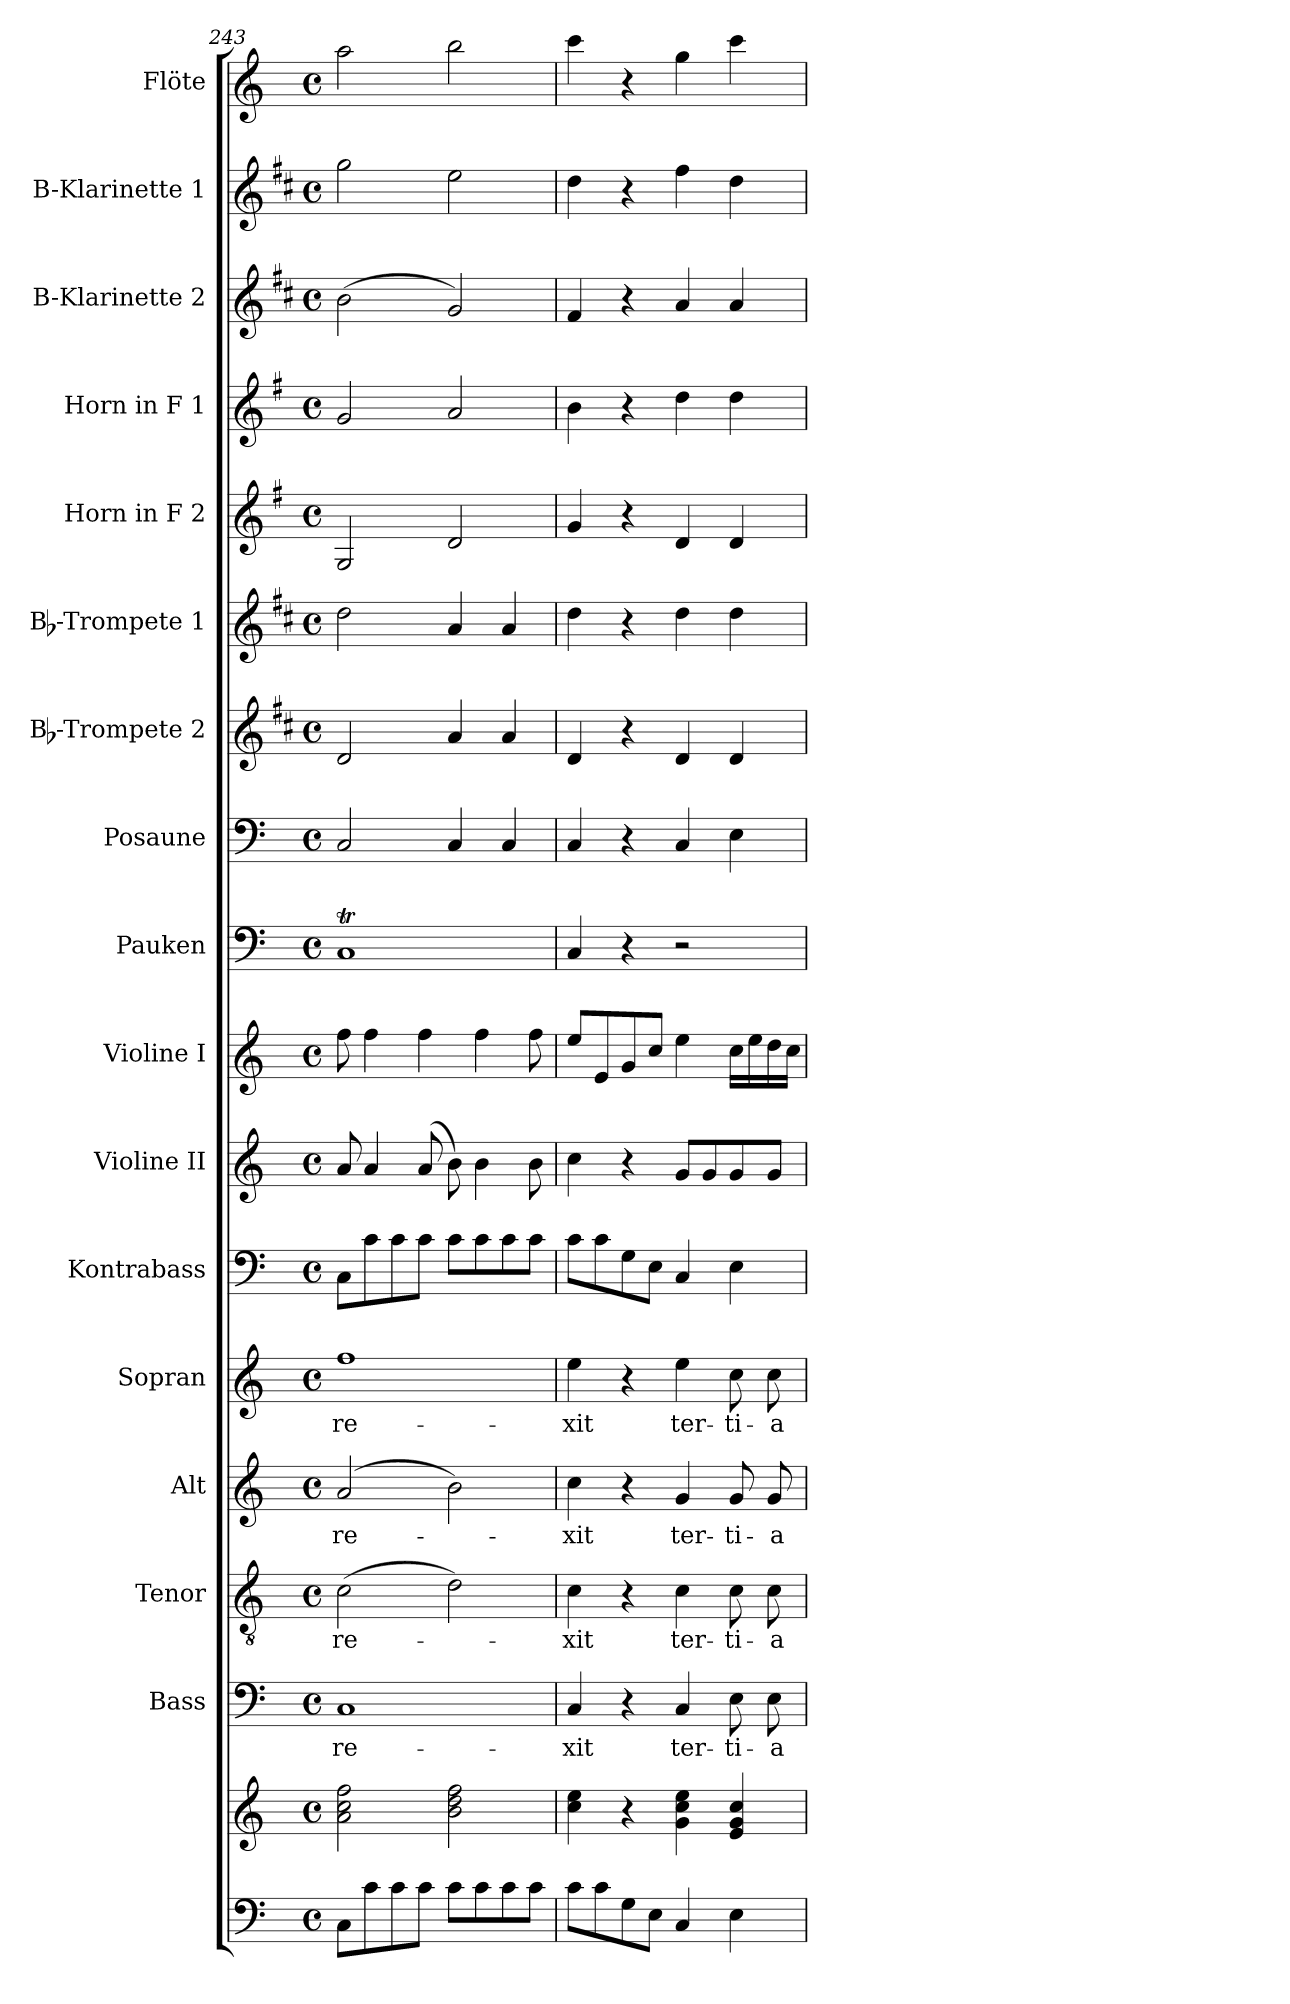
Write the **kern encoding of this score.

**kern	**kern	**kern	**text	**kern	**text	**kern	**text	**kern	**text	**kern	**kern	**kern	**kern	**kern	**kern	**kern	**kern	**kern	**kern	**kern	**kern
*part17	*part17	*part16	*part16	*part15	*part15	*part14	*part14	*part13	*part13	*part12	*part11	*part10	*part9	*part8	*part7	*part6	*part5	*part4	*part3	*part2	*part1
*staff18	*staff17	*staff16	*staff16	*staff15	*staff15	*staff14	*staff14	*staff13	*staff13	*staff12	*staff11	*staff10	*staff9	*staff8	*staff7	*staff6	*staff5	*staff4	*staff3	*staff2	*staff1
*	*	*I"Bass	*	*I"Tenor	*	*I"Alt	*	*I"Sopran	*	*I"Kontrabass	*I"Violine II	*I"Violine I	*I"Pauken	*I"Posaune	*I"Bb-Trompete 2	*I"Bb-Trompete 1	*I"Horn in F 2	*I"Horn in F 1	*I"B-Klarinette 2	*I"B-Klarinette 1	*I"Flöte
*	*	*I'B.	*	*I'T.	*	*I'A.	*	*I'S.	*	*I'Kb.	*I'Vl. II	*I'Vl. I	*I'Pk.	*I'Pos.	*I'Bb Trp. 2	*I'Bb Trp. 1	*I'Hrn. 2	*I'Hrn. 1	*I'B Kl. 2	*I'B Kl. 1	*I'Fl.
*clefF4	*clefG2	*clefF4	*	*clefGv2	*	*clefG2	*	*clefG2	*	*clefF4	*clefG2	*clefG2	*clefF4	*clefF4	*clefG2	*clefG2	*clefG2	*clefG2	*clefG2	*clefG2	*clefG2
*	*	*	*	*	*	*	*	*	*	*ITrd7c12	*	*	*	*	*ITrd1c2	*ITrd1c2	*ITrd4c7	*ITrd4c7	*ITrd1c2	*ITrd1c2	*
*k[]	*k[]	*k[]	*	*k[]	*	*k[]	*	*k[]	*	*k[]	*k[]	*k[]	*k[]	*k[]	*k[]	*k[]	*k[]	*k[]	*k[]	*k[]	*k[]
*C:	*C:	*C:	*	*C:	*	*C:	*	*C:	*	*C:	*C:	*C:	*C:	*C:	*C:	*C:	*C:	*C:	*C:	*C:	*C:
*M4/4	*M4/4	*M4/4	*	*M4/4	*	*M4/4	*	*M4/4	*	*M4/4	*M4/4	*M4/4	*M4/4	*M4/4	*M4/4	*M4/4	*M4/4	*M4/4	*M4/4	*M4/4	*M4/4
*met(c)	*met(c)	*met(c)	*	*met(c)	*	*met(c)	*	*met(c)	*	*met(c)	*met(c)	*met(c)	*met(c)	*met(c)	*met(c)	*met(c)	*met(c)	*met(c)	*met(c)	*met(c)	*met(c)
=243	=243	=243	=243	=243	=243	=243	=243	=243	=243	=243	=243	=243	=243	=243	=243	=243	=243	=243	=243	=243	=243
!	!	!	!LO:LY:b	!	!LO:LY:b	!	!LO:LY:b	!	!LO:LY:b	!	!	!	!	!	!	!	!	!	!	!	!
8C\L	2a\ 2cc\ 2ff\	1C	-re-	(>2c\	-re-	(2a/	-re-	1ff	-re-	8CC\L	8a/	8ff\	1CT	2C/	2c/	2cc\	2C/	2c/	(>2a\	2ff\	2aa\
8c\	.	.	.	.	.	.	.	.	.	8C\	4a/	4ff\	.	.	.	.	.	.	.	.	.
8c\	.	.	.	.	.	.	.	.	.	8C\	.	.	.	.	.	.	.	.	.	.	.
8c\J	.	.	.	.	.	.	.	.	.	8C\J	(8a/	4ff\	.	.	.	.	.	.	.	.	.
8c\L	2b\ 2dd\ 2ff\	.	.	2d\)	.	2b\)	.	.	.	8C\L	8b\)	.	.	4C/	4g/	4g/	2G/	2d/	2f/)	2dd\	2bb\
8c\	.	.	.	.	.	.	.	.	.	8C\	4b\	4ff\	.	.	.	.	.	.	.	.	.
8c\	.	.	.	.	.	.	.	.	.	8C\	.	.	.	4C/	4g/	4g/	.	.	.	.	.
8c\J	.	.	.	.	.	.	.	.	.	8C\J	8b\	8ff\	.	.	.	.	.	.	.	.	.
=244	=244	=244	=244	=244	=244	=244	=244	=244	=244	=244	=244	=244	=244	=244	=244	=244	=244	=244	=244	=244	=244
!	!	!	!LO:LY:b	!	!LO:LY:b	!	!LO:LY:b	!	!LO:LY:b	!	!	!	!	!	!	!	!	!	!	!	!
8c\L	4cc\ 4ee\	4C/	-xit	4c\	-xit	4cc\	-xit	4ee\	-xit	8C\L	4cc\	8ee/L	4C/	4C/	4c/	4cc\	4c/	4e\	4e/	4cc\	4ccc\
8c\	.	.	.	.	.	.	.	.	.	8C\	.	8e/	.	.	.	.	.	.	.	.	.
8G\	4r	4r	.	4r	.	4r	.	4r	.	8GG\	4r	8g/	4r	4r	4r	4r	4r	4r	4r	4r	4r
8E\J	.	.	.	.	.	.	.	.	.	8EE\J	.	8cc/J	.	.	.	.	.	.	.	.	.
!	!	!	!LO:LY:b	!	!LO:LY:b	!	!LO:LY:b	!	!LO:LY:b	!	!	!	!	!	!	!	!	!	!	!	!
4C/	4g\ 4cc\ 4ee\	4C/	ter-	4c\	ter-	4g/	ter-	4ee\	ter-	4CC/	8g/L	4ee\	2r	4C/	4c/	4cc\	4G/	4g\	4g/	4ee\	4gg\
.	.	.	.	.	.	.	.	.	.	.	8g/	.	.	.	.	.	.	.	.	.	.
!	!	!	!LO:LY:b	!	!LO:LY:b	!	!LO:LY:b	!	!LO:LY:b	!	!	!	!	!	!	!	!	!	!	!	!
4E\	4e/ 4g/ 4cc/	8E\	-ti-	8c\	-ti-	8g/	-ti-	8cc\	-ti-	4EE\	8g/	16cc\LL	.	4E\	4c/	4cc\	4G/	4g\	4g/	4cc\	4ccc\
.	.	.	.	.	.	.	.	.	.	.	.	16ee\	.	.	.	.	.	.	.	.	.
!	!	!	!LO:LY:b	!	!LO:LY:b	!	!LO:LY:b	!	!LO:LY:b	!	!	!	!	!	!	!	!	!	!	!	!
.	.	8E\	-a	8c\	-a	8g/	-a	8cc\	-a	.	8g/J	16dd\	.	.	.	.	.	.	.	.	.
.	.	.	.	.	.	.	.	.	.	.	.	16cc\JJ	.	.	.	.	.	.	.	.	.
=	=	=	=	=	=	=	=	=	=	=	=	=	=	=	=	=	=	=	=	=	=
*-	*-	*-	*-	*-	*-	*-	*-	*-	*-	*-	*-	*-	*-	*-	*-	*-	*-	*-	*-	*-	*-
